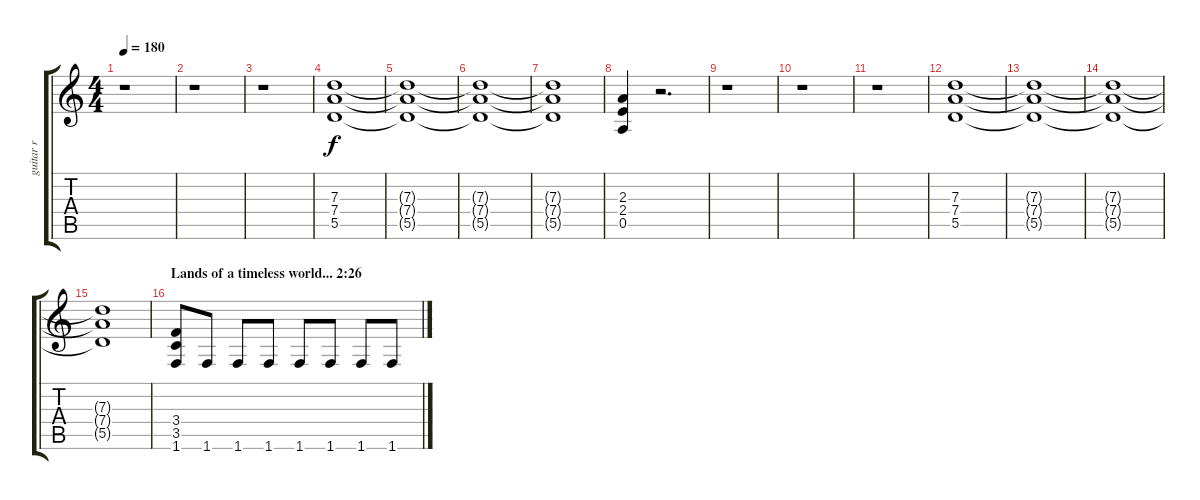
\track ("guitar r" "guitar r") {instrument distortionguitar}
\staff {score tabs}
\tuning (E4 B3 G3 D3 A2 E2) {hide}
\ts (4 4)
\tempo 180
\clef g2
\ks c
r.1{dy f} |
r.1 |
r.1 |
(7.3 7.4 5.5).1 |
(7.3{t} 7.4{t} 5.5{t}).1 |
(7.3{t} 7.4{t} 5.5{t}).1 |
(7.3{t} 7.4{t} 5.5{t}).1 |
(2.3 2.4 0.5).4 r.2{d} |
r.1 |
r.1 |
r.1 |
(7.3 7.4 5.5).1 |
(7.3{t} 7.4{t} 5.5{t}).1 |
(7.3{t} 7.4{t} 5.5{t}).1 |
(7.3{t} 7.4{t} 5.5{t}).1 |
\section ("" "Lands of a timeless world... 2:26")
(3.4 3.5 1.6).8 1.6.8 1.6.8 1.6.8 1.6.8 1.6.8 1.6.8 1.6.8
